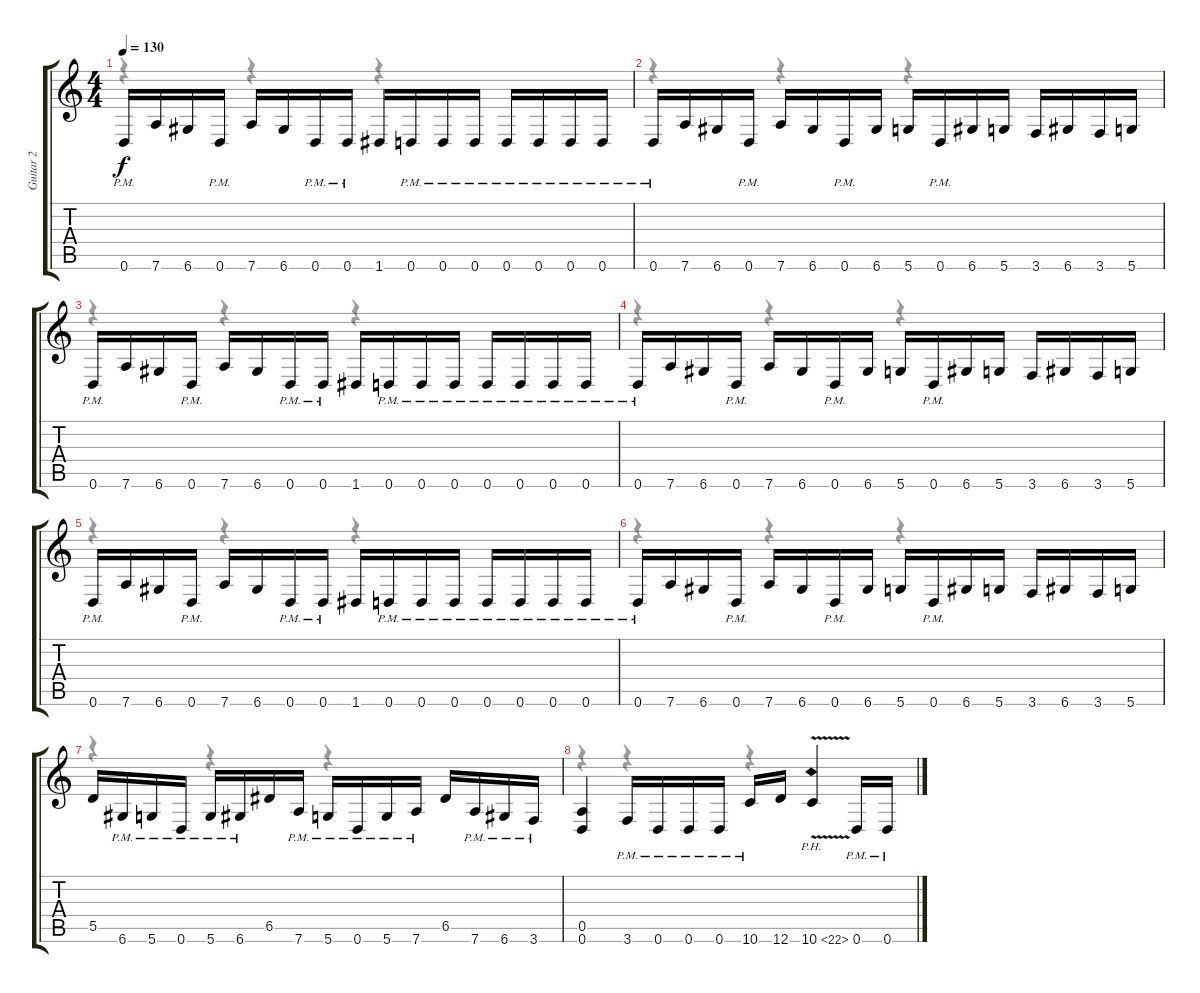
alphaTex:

\track ("Guitar 2" "Guitar 2") {instrument distortionguitar}
\staff {score tabs}
\tuning (E4 B3 G3 D3 A2 D2) {hide}
\voice
\ts (4 4)
\tempo 130
\clef g2
\ks c
0.6{pm}.16{dy f} 7.6.16 6.6.16 0.6{pm}.16 7.6.16 6.6.16 0.6{pm}.16 0.6{pm}.16 1.6.16 0.6{pm}.16 0.6{pm}.16 0.6{pm}.16 0.6{pm}.16 0.6{pm}.16 0.6{pm}.16 0.6{pm}.16 |
0.6{pm}.16 7.6.16 6.6.16 0.6{pm}.16 7.6.16 6.6.16 0.6{pm}.16 6.6.16 5.6.16 0.6{pm}.16 6.6.16 5.6.16 3.6.16 6.6.16 3.6.16 5.6.16 |
0.6{pm}.16 7.6.16 6.6.16 0.6{pm}.16 7.6.16 6.6.16 0.6{pm}.16 0.6{pm}.16 1.6.16 0.6{pm}.16 0.6{pm}.16 0.6{pm}.16 0.6{pm}.16 0.6{pm}.16 0.6{pm}.16 0.6{pm}.16 |
0.6{pm}.16 7.6.16 6.6.16 0.6{pm}.16 7.6.16 6.6.16 0.6{pm}.16 6.6.16 5.6.16 0.6{pm}.16 6.6.16 5.6.16 3.6.16 6.6.16 3.6.16 5.6.16 |
0.6{pm}.16 7.6.16 6.6.16 0.6{pm}.16 7.6.16 6.6.16 0.6{pm}.16 0.6{pm}.16 1.6.16 0.6{pm}.16 0.6{pm}.16 0.6{pm}.16 0.6{pm}.16 0.6{pm}.16 0.6{pm}.16 0.6{pm}.16 |
0.6{pm}.16 7.6.16 6.6.16 0.6{pm}.16 7.6.16 6.6.16 0.6{pm}.16 6.6.16 5.6.16 0.6{pm}.16 6.6.16 5.6.16 3.6.16 6.6.16 3.6.16 5.6.16 |
5.5.16 6.6{pm}.16 5.6{pm}.16 0.6{pm}.16 5.6{pm}.16 6.6{pm}.16 6.5.16 7.6{pm}.16 5.6{pm}.16 0.6{pm}.16 5.6{pm}.16 7.6{pm}.16 6.5.16 7.6{pm}.16 6.6{pm}.16 3.6{pm}.16 |
(0.5 0.6).4 3.6{pm}.16 0.6{pm}.16 0.6{pm}.16 0.6{pm}.16 10.6{pm}.16 12.6.16 10.6{ph 12 v}.4 0.6{pm}.16 0.6{pm}.16
\voice
\clef g2
\ottava regular
\simile none
\ks c
r.4{dy f} r.4 r.4 |
r.4 r.4 r.4 |
r.4 r.4 r.4 |
r.4 r.4 r.4 |
r.4 r.4 r.4 |
r.4 r.4 r.4 |
r.4 r.4 r.4 |
r.4 r.4 r.4
